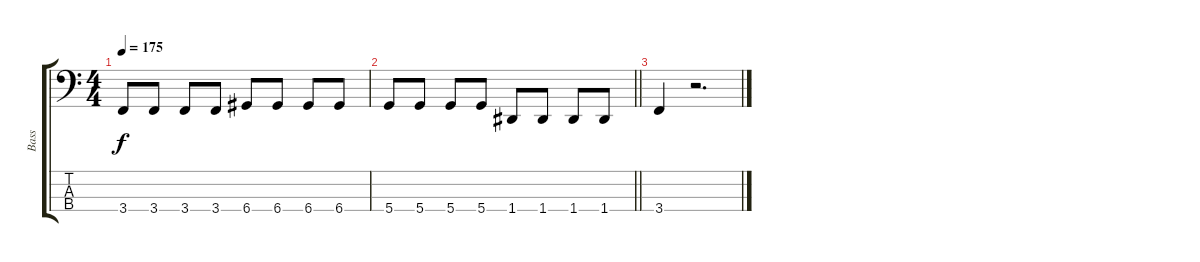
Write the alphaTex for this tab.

\track ("Bass" "Bass") {instrument electricbassfinger}
\staff {score tabs}
\tuning (G2 D2 A1 D1) {hide}
\ts (4 4)
\tempo 175
\clef f4
\ks c
3.4.8{dy f} 3.4.8 3.4.8 3.4.8 6.4.8 6.4.8 6.4.8 6.4.8 |
\barLineRight lightlight
5.4.8 5.4.8 5.4.8 5.4.8 1.4.8 1.4.8 1.4.8 1.4.8 |
3.4.4 r.2{d}
